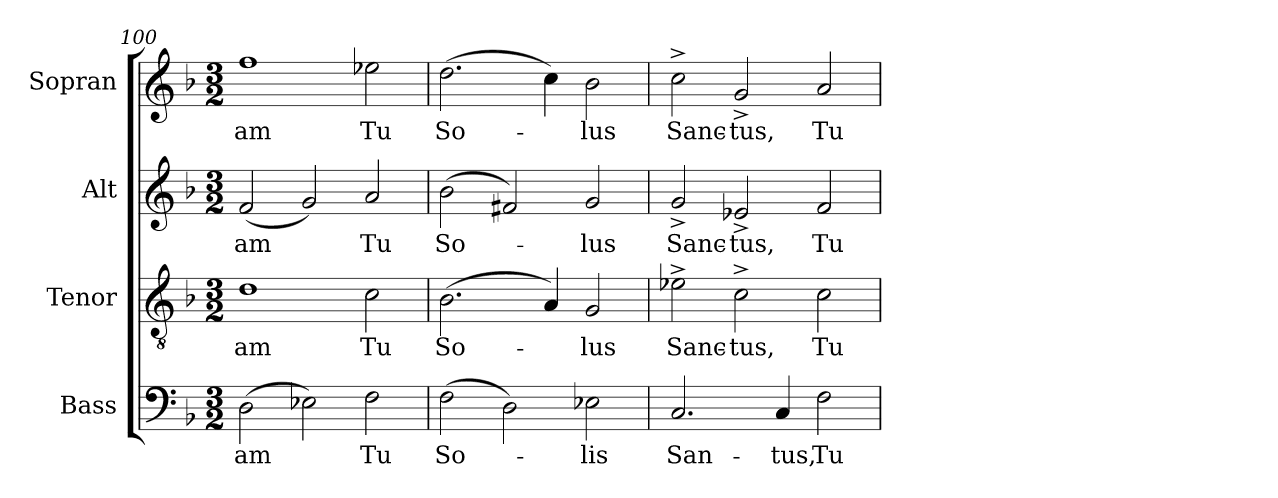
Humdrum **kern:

**kern	**text	**kern	**text	**kern	**text	**kern	**text
*part4	*part4	*part3	*part3	*part2	*part2	*part1	*part1
*staff4	*staff4	*staff3	*staff3	*staff2	*staff2	*staff1	*staff1
*I"Bass	*	*I"Tenor	*	*I"Alt	*	*I"Sopran	*
*I'B.	*	*I'T.	*	*I'A.	*	*I'S.	*
*clefF4	*	*clefGv2	*	*clefG2	*	*clefG2	*
*k[b-]	*	*k[b-]	*	*k[b-]	*	*k[b-]	*
*F:	*	*F:	*	*F:	*	*F:	*
*M3/2	*	*M3/2	*	*M3/2	*	*M3/2	*
=100	=100	=100	=100	=100	=100	=100	=100
!	!LO:LY:b	!	!LO:LY:b	!	!LO:LY:b	!	!LO:LY:b
(>2D\	-am	1d	-am	(<2f/	-am	1ff	-am
2E-X\)	.	.	.	2g/)	.	.	.
!	!LO:LY:b	!	!LO:LY:b	!	!LO:LY:b	!	!LO:LY:b
2F\	Tu	2c\	Tu	2a/	Tu	2ee-X\	Tu
=101	=101	=101	=101	=101	=101	=101	=101
!	!LO:LY:b	!	!LO:LY:b	!	!LO:LY:b	!	!LO:LY:b
(>2F\	So-	(>2.B-\	So-	(>2b-\	So-	(>2.dd\	So-
2D\)	.	.	.	2f#X/)	.	.	.
.	.	4A/)	.	.	.	4cc\)	.
!	!LO:LY:b	!	!LO:LY:b	!	!LO:LY:b	!	!LO:LY:b
2E-X\	-lis	2G/	-lus	2g/	-lus	2b-\	-lus
=102	=102	=102	=102	=102	=102	=102	=102
!	!LO:LY:b	!	!LO:LY:b	!	!LO:LY:b	!	!LO:LY:b
2.C/	San-	2e-X^>\	Sanc-	2g^>/	Sanc-	2cc^>\	Sanc-
!	!	!	!LO:LY:b	!	!LO:LY:b	!	!LO:LY:b
.	.	2c^>\	-tus,	2e-X^>/	-tus,	2g^>/	-tus,
!	!LO:LY:b	!	!	!	!	!	!
4C/	-tus,	.	.	.	.	.	.
!	!LO:LY:b	!	!LO:LY:b	!	!LO:LY:b	!	!LO:LY:b
2F\	Tu	2c\	Tu	2f/	Tu	2a/	Tu
=	=	=	=	=	=	=	=
*-	*-	*-	*-	*-	*-	*-	*-
